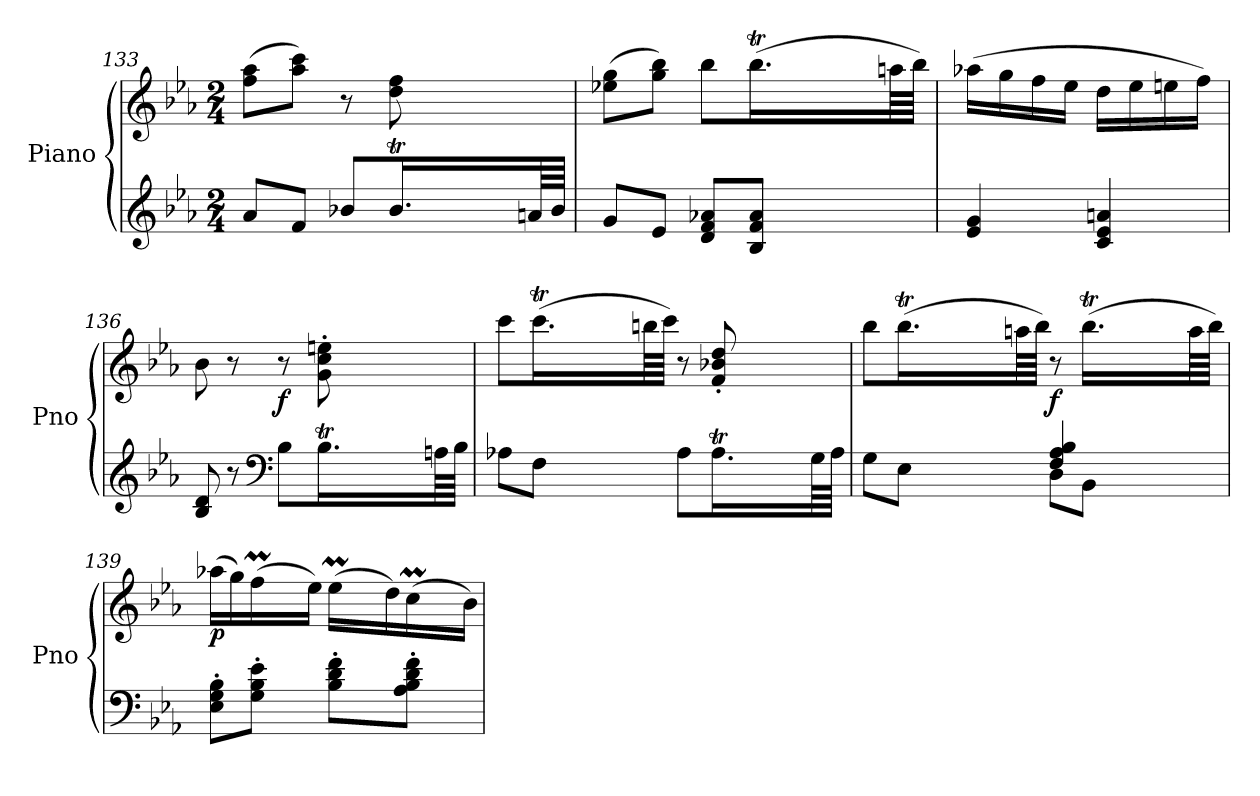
**kern	**kern	**dynam
*part1	*part1	*part1
*staff2	*staff1	*staff1/2
*I"Piano	*	*
*I'Pno	*	*
*clefG2	*clefG2	*
*k[b-e-a-]	*k[b-e-a-]	*
*E-:	*E-:	*
*M2/4	*M2/4	*
=133	=133	=133
*^	*	*
8a-/L	4.ryy	(8ff\ 8aa-\L	.
8f/J	.	8aa-\ 8ccc\J)	.
8b-X/L	.	8r	.
*	*Xtuplet	*	*
16.b-T/L	160%3b-yy	8dd\ 8ff\	.
.	160%3ccyy	.	.
.	160%3b-yy	.	.
.	160%3ccyy	.	.
.	160%3b-yy	.	.
64an/LL	32ryy	.	.
64b-/JJJJ	.	.	.
*v	*v	*	*
=134	=134	=134
*	*^	*
8g/L	(8ee-X\ 8gg\L	4.ryy	.
8e-/J	8gg\ 8bb-\J)	.	.
8d/ 8f/ 8a-X/L	8bb-\L	.	.
*	*	*Xtuplet	*
8B-/ 8f/ 8a-/J	(16.bb-T\L	160%3bb-yy	.
.	.	160%3cccyy	.
.	.	160%3bb-yy	.
.	.	160%3cccyy	.
.	.	160%3bb-yy	.
.	64aan\LL	32ryy	.
.	64bb-\JJJJ)	.	.
*	*v	*v	*
=135	=135	=135
4e-/ 4g/	(16aa-X\LL	.
.	16gg\	.
.	16ff\	.
.	16ee-\JJ	.
4c/ 4e-/ 4an/	16dd\LL	.
.	16ee-\	.
.	16een\	.
.	16ff\JJ)	.
=136	=136	=136
*^	*	*
8B-/ 8d/	4.ryy	8b-\	.
8r	.	8r	.
*clefF4	*	*	*
!	!	!	!LO:DY:b
8B-\L	.	8r	f
16.B-T\L	160%3B-yy	8g\' 8cc\' 8een\'	.
.	160%3cyy	.	.
.	160%3B-yy	.	.
.	160%3cyy	.	.
.	160%3B-yy	.	.
64An\LL	32ryy	.	.
64B-\JJJJ	.	.	.
!!LO:PB:g=z
=137	=137	=137	=137
*	*	*^	*
8A-X\L	4.ryy	8ccc\L	8ryy	.
8F\J	.	(16.cccT\L	160%3cccyy	.
.	.	.	160%3dddyy	.
.	.	.	160%3cccyy	.
.	.	.	160%3dddyy	.
.	.	.	160%3cccyy	.
.	.	64bbn\LL	4ryy	.
.	.	64ccc\JJJJ)	.	.
8A-\L	.	8r	.	.
16.A-T\L	160%3A-yy	8f/' 8b-X/' 8dd/'	.	.
.	160%3B-yy	.	.	.
.	160%3A-yy	.	.	.
.	160%3B-yy	.	.	.
.	160%3A-yy	.	.	.
64G\LL	32ryy	.	32ryy	.
64A-\JJJJ	.	.	.	.
=138	=138	=138	=138	=138
*	*	*	*^	*
8G\L	4ryy	8bb-\L	8ryy	4.ryy	.
8E-\J	.	(16.bb-T\L	160%3bb-yy	.	.
.	.	.	160%3cccyy	.	.
.	.	.	160%3bb-yy	.	.
.	.	.	160%3cccyy	.	.
.	.	.	160%3bb-yy	.	.
.	.	64aan\LL	4ryy	.	.
.	.	64bb-\JJJJ)	.	.	.
!	!	!	!	!	!LO:DY:b
4F/ 4A-/ 4B-/	8D\L	8r	.	.	f
.	8BB-\J	(16.bb-T\LL	.	160%3bb-yy	.
.	.	.	.	160%3cccyy	.
.	.	.	.	160%3bb-yy	.
.	.	.	.	160%3cccyy	.
.	.	.	.	160%3bb-yy	.
.	.	64aa\LL	32ryy	32ryy	.
.	.	64bb-\JJJJ)	.	.	.
*v	*v	*	*	*	*
*	*	*v	*v	*
=139	=139	=139	=139
!	!	!	!LO:DY:b
8E-\' 8G\' 8B-\'L	(16aa-X\LL	8ryy	p
.	16gg\)	.	.
8G\' 8B-\' 8e-\'J	(16ffM\	48ffyy	.
.	.	48ggyy	.
.	.	48ffyy	.
.	16ee-\JJ)	16ryy	.
8B-\' 8d\' 8f\'L	(16ee-M\LL	48ee-yy	.
.	.	48ffyy	.
.	.	48ee-yy	.
.	16dd\)	16ryy	.
8A-\' 8B-\' 8d\' 8f\'J	(16ccM\	48ccyy	.
.	.	48ddyy	.
.	.	48ccyy	.
.	16b-\JJ)	16ryy	.
*	*v	*v	*
=	=	=
*-	*-	*-
